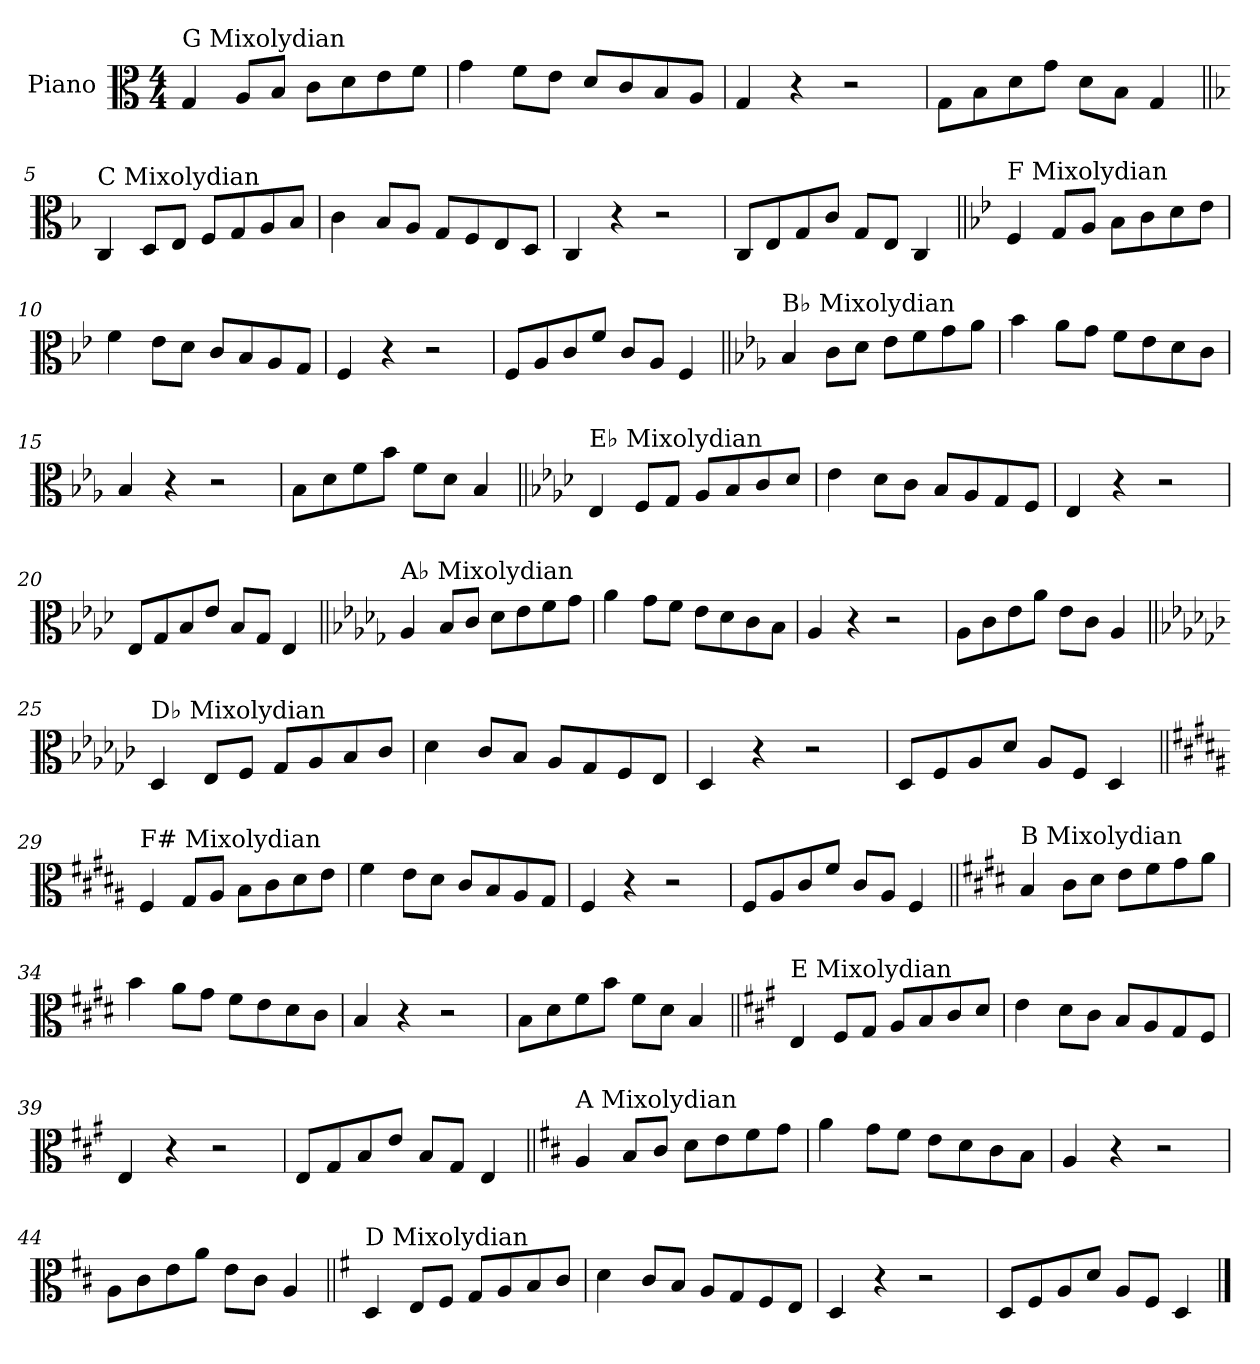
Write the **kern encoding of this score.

**kern
*part1
*staff1
*I"Piano
*I'Pno.
*clefC3
*k[]
*M4/4
=1
!LO:TX:a:t=G Mixolydian
4G/
8A/L
8B/J
8c\L
8d\
8e\
8f\J
=2
4g\
8f\L
8e\J
8d/L
8c/
8B/
8A/J
=3
4G/
4r
2r
=4
8G\L
8B\
8d\
8g\J
8d\L
8B\J
4G/
!!LO:LB:g=z
=5||
*k[b-]
!LO:TX:a:t=C Mixolydian
4C/
8D/L
8E/J
8F/L
8G/
8A/
8B-/J
=6
4c\
8B-/L
8A/J
8G/L
8F/
8E/
8D/J
=7
4C/
4r
2r
=8
8C/L
8E/
8G/
8c/J
8G/L
8E/J
4C/
!!LO:LB:g=z
=9||
*k[b-e-]
!LO:TX:a:t=F Mixolydian
4F/
8G/L
8A/J
8B-\L
8c\
8d\
8e-\J
=10
4f\
8e-\L
8d\J
8c/L
8B-/
8A/
8G/J
=11
4F/
4r
2r
=12
8F/L
8A/
8c/
8f/J
8c/L
8A/J
4F/
!!LO:LB:g=z
=13||
*k[b-e-a-]
!LO:TX:a:t=B♭ Mixolydian
4B-/
8c\L
8d\J
8e-\L
8f\
8g\
8a-\J
=14
4b-\
8a-\L
8g\J
8f\L
8e-\
8d\
8c\J
=15
4B-/
4r
2r
=16
8B-\L
8d\
8f\
8b-\J
8f\L
8d\J
4B-/
!!LO:LB:g=z
=17||
*k[b-e-a-d-]
!LO:TX:a:t=E♭ Mixolydian
4E-/
8F/L
8G/J
8A-/L
8B-/
8c/
8d-/J
=18
4e-\
8d-\L
8c\J
8B-/L
8A-/
8G/
8F/J
=19
4E-/
4r
2r
=20
8E-/L
8G/
8B-/
8e-/J
8B-/L
8G/J
4E-/
!!LO:LB:g=z
=21||
*k[b-e-a-d-g-]
!LO:TX:a:t=A♭ Mixolydian
4A-/
8B-/L
8c/J
8d-\L
8e-\
8f\
8g-\J
=22
4a-\
8g-\L
8f\J
8e-\L
8d-\
8c\
8B-\J
=23
4A-/
4r
2r
=24
8A-\L
8c\
8e-\
8a-\J
8e-\L
8c\J
4A-/
!!LO:LB:g=z
=25||
*k[b-e-a-d-g-c-]
!LO:TX:a:t=D♭ Mixolydian
4D-/
8E-/L
8F/J
8G-/L
8A-/
8B-/
8c-/J
=26
4d-\
8c-/L
8B-/J
8A-/L
8G-/
8F/
8E-/J
=27
4D-/
4r
2r
=28
8D-/L
8F/
8A-/
8d-/J
8A-/L
8F/J
4D-/
!!LO:LB:g=z
=29||
*k[f#c#g#d#a#]
!LO:TX:a:t=F# Mixolydian
4F#/
8G#/L
8A#/J
8B\L
8c#\
8d#\
8e\J
=30
4f#\
8e\L
8d#\J
8c#/L
8B/
8A#/
8G#/J
=31
4F#/
4r
2r
=32
8F#/L
8A#/
8c#/
8f#/J
8c#/L
8A#/J
4F#/
!!LO:LB:g=z
=33||
*k[f#c#g#d#]
!LO:TX:a:t=B Mixolydian
4B/
8c#\L
8d#\J
8e\L
8f#\
8g#\
8a\J
=34
4b\
8a\L
8g#\J
8f#\L
8e\
8d#\
8c#\J
=35
4B/
4r
2r
=36
8B\L
8d#\
8f#\
8b\J
8f#\L
8d#\J
4B/
!!LO:LB:g=z
=37||
*k[f#c#g#]
!LO:TX:a:t=E Mixolydian
4E/
8F#/L
8G#/J
8A/L
8B/
8c#/
8d/J
=38
4e\
8d\L
8c#\J
8B/L
8A/
8G#/
8F#/J
=39
4E/
4r
2r
=40
8E/L
8G#/
8B/
8e/J
8B/L
8G#/J
4E/
!!LO:LB:g=z
=41||
*k[f#c#]
!LO:TX:a:t=A Mixolydian
4A/
8B/L
8c#/J
8d\L
8e\
8f#\
8g\J
=42
4a\
8g\L
8f#\J
8e\L
8d\
8c#\
8B\J
=43
4A/
4r
2r
=44
8A\L
8c#\
8e\
8a\J
8e\L
8c#\J
4A/
!!LO:LB:g=z
=45||
*k[f#]
!LO:TX:a:t=D Mixolydian
4D/
8E/L
8F#/J
8G/L
8A/
8B/
8c/J
=46
4d\
8c/L
8B/J
8A/L
8G/
8F#/
8E/J
=47
4D/
4r
2r
=48
8D/L
8F#/
8A/
8d/J
8A/L
8F#/J
4D/
==
*-
